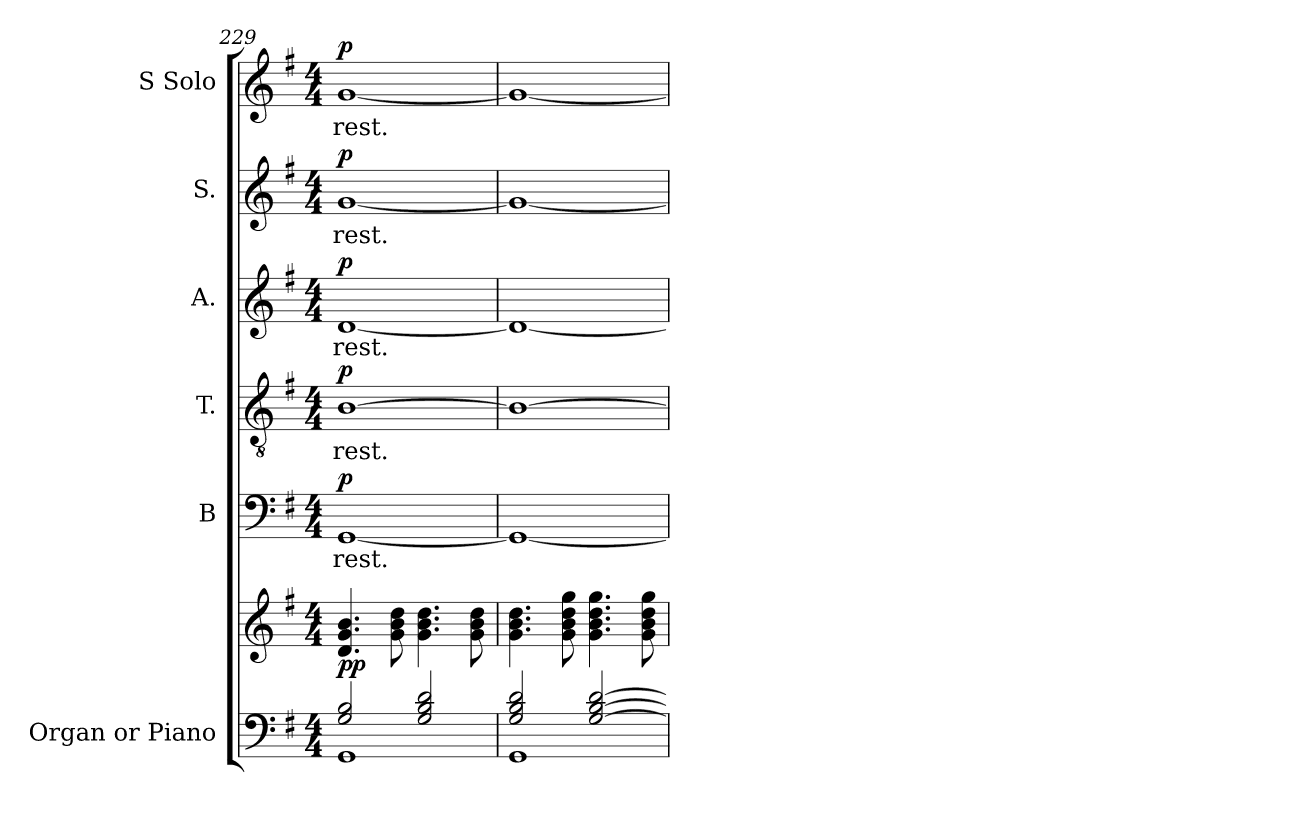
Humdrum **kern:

**kern	**kern	**dynam	**kern	**text	**dynam	**kern	**text	**dynam	**kern	**text	**dynam	**kern	**text	**dynam	**kern	**text	**dynam
*part6	*part6	*part6	*part5	*part5	*part5	*part4	*part4	*part4	*part3	*part3	*part3	*part2	*part2	*part2	*part1	*part1	*part1
*staff7	*staff6	*staff6/7	*staff5	*staff5	*staff5	*staff4	*staff4	*staff4	*staff3	*staff3	*staff3	*staff2	*staff2	*staff2	*staff1	*staff1	*staff1
*I"Organ or  Piano	*	*	*I"B	*	*	*I"T.	*	*	*I"A.	*	*	*I"S.	*	*	*I"S    Solo	*	*
*	*	*	*I'B.	*	*	*I'T.	*	*	*I'A.	*	*	*I'S.	*	*	*I'S.	*	*
*clefF4	*clefG2	*	*clefF4	*	*	*clefGv2	*	*	*clefG2	*	*	*clefG2	*	*	*clefG2	*	*
*	*	*	*	*	*	*ITrd7c12	*	*	*	*	*	*	*	*	*	*	*
*k[f#]	*k[f#]	*	*k[f#]	*	*	*k[f#]	*	*	*k[f#]	*	*	*k[f#]	*	*	*k[f#]	*	*
*G:	*G:	*	*G:	*	*	*G:	*	*	*G:	*	*	*G:	*	*	*G:	*	*
*M4/4	*M4/4	*	*M4/4	*	*	*M4/4	*	*	*M4/4	*	*	*M4/4	*	*	*M4/4	*	*
=229	=229	=229	=229	=229	=229	=229	=229	=229	=229	=229	=229	=229	=229	=229	=229	=229	=229
*^	*	*	*	*	*	*	*	*	*	*	*	*	*	*	*	*	*
!	!	!	!LO:DY:b	!	!	!LO:DY:a	!	!	!LO:DY:a	!	!	!LO:DY:a	!	!	!LO:DY:a	!	!	!LO:DY:a
2G/ 2B/	1GG	4.d/ 4.g/ 4.b/	pp	[1GG	rest.	p	[1BB	rest.	p	[1d	rest.	p	[1g	rest.	p	[1g	rest.	p
.	.	8g\ 8b\ 8dd\	.	.	.	.	.	.	.	.	.	.	.	.	.	.	.	.
2G/ 2B/ 2d/	.	4.g\ 4.b\ 4.dd\	.	.	.	.	.	.	.	.	.	.	.	.	.	.	.	.
.	.	8g\ 8b\ 8dd\	.	.	.	.	.	.	.	.	.	.	.	.	.	.	.	.
=230	=230	=230	=230	=230	=230	=230	=230	=230	=230	=230	=230	=230	=230	=230	=230	=230	=230	=230
2G/ 2B/ 2d/	1GG	4.g\ 4.b\ 4.dd\	.	1GG_	.	.	1BB_	.	.	1d_	.	.	1g_	.	.	1g_	.	.
.	.	8g\ 8b\ 8dd\ 8gg\	.	.	.	.	.	.	.	.	.	.	.	.	.	.	.	.
[2G/ [2B/ [2d/	.	4.g\ 4.b\ 4.dd\ 4.gg\	.	.	.	.	.	.	.	.	.	.	.	.	.	.	.	.
.	.	8g\ 8b\ 8dd\ 8gg\	.	.	.	.	.	.	.	.	.	.	.	.	.	.	.	.
*v	*v	*	*	*	*	*	*	*	*	*	*	*	*	*	*	*	*	*
=	=	=	=	=	=	=	=	=	=	=	=	=	=	=	=	=	=
*-	*-	*-	*-	*-	*-	*-	*-	*-	*-	*-	*-	*-	*-	*-	*-	*-	*-
